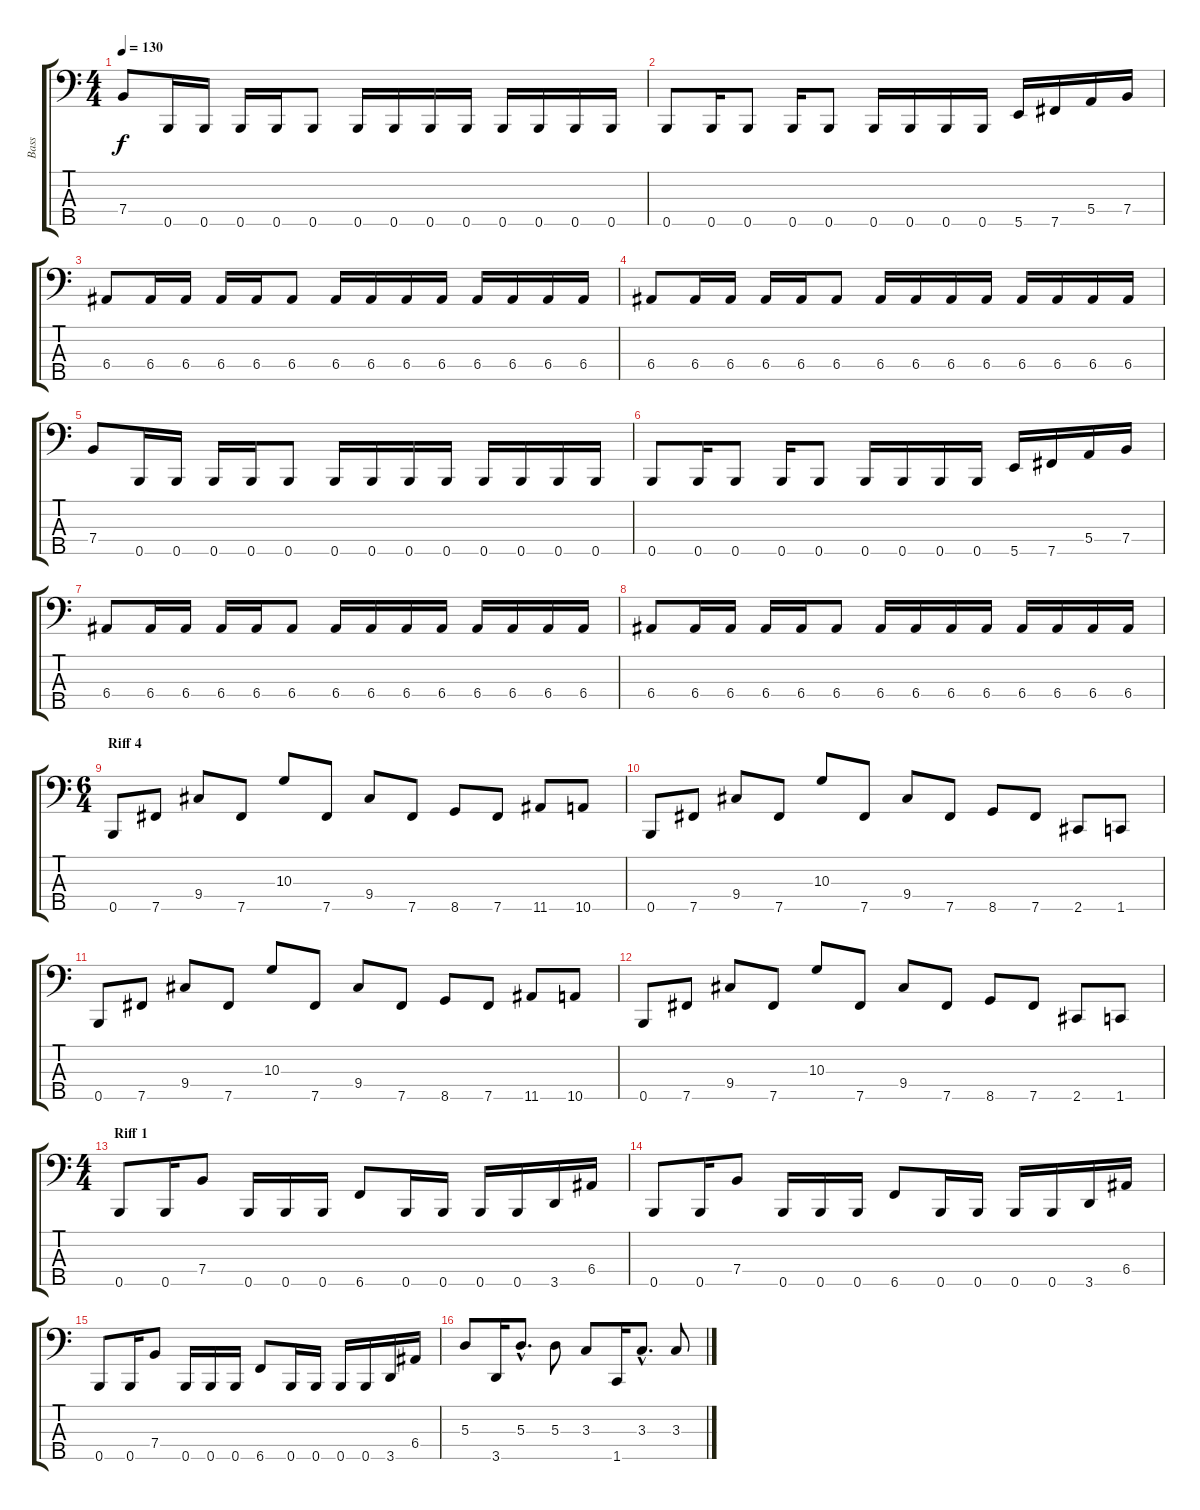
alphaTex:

\track ("Bass" "Bass") {instrument electricbassfinger}
\staff {score tabs}
\tuning (G2 D2 A1 E1 B0) {hide}
\ts (4 4)
\tempo 130
\clef f4
\ks c
7.4.8{dy f} 0.5.16 0.5.16 0.5.16 0.5.16 0.5.8 0.5.16 0.5.16 0.5.16 0.5.16 0.5.16 0.5.16 0.5.16 0.5.16 |
0.5.8 0.5.16 0.5.8 0.5.16 0.5.8 0.5.16 0.5.16 0.5.16 0.5.16 5.5.16 7.5.16 5.4.16 7.4.16 |
6.4.8 6.4.16 6.4.16 6.4.16 6.4.16 6.4.8 6.4.16 6.4.16 6.4.16 6.4.16 6.4.16 6.4.16 6.4.16 6.4.16 |
6.4.8 6.4.16 6.4.16 6.4.16 6.4.16 6.4.8 6.4.16 6.4.16 6.4.16 6.4.16 6.4.16 6.4.16 6.4.16 6.4.16 |
7.4.8 0.5.16 0.5.16 0.5.16 0.5.16 0.5.8 0.5.16 0.5.16 0.5.16 0.5.16 0.5.16 0.5.16 0.5.16 0.5.16 |
0.5.8 0.5.16 0.5.8 0.5.16 0.5.8 0.5.16 0.5.16 0.5.16 0.5.16 5.5.16 7.5.16 5.4.16 7.4.16 |
6.4.8 6.4.16 6.4.16 6.4.16 6.4.16 6.4.8 6.4.16 6.4.16 6.4.16 6.4.16 6.4.16 6.4.16 6.4.16 6.4.16 |
6.4.8 6.4.16 6.4.16 6.4.16 6.4.16 6.4.8 6.4.16 6.4.16 6.4.16 6.4.16 6.4.16 6.4.16 6.4.16 6.4.16 |
\ts (6 4)
\section ("" "Riff 4")
0.5.8 7.5.8 9.4.8 7.5.8 10.3.8 7.5.8 9.4.8 7.5.8 8.5.8 7.5.8 11.5.8 10.5.8 |
0.5.8 7.5.8 9.4.8 7.5.8 10.3.8 7.5.8 9.4.8 7.5.8 8.5.8 7.5.8 2.5.8 1.5.8 |
0.5.8 7.5.8 9.4.8 7.5.8 10.3.8 7.5.8 9.4.8 7.5.8 8.5.8 7.5.8 11.5.8 10.5.8 |
0.5.8 7.5.8 9.4.8 7.5.8 10.3.8 7.5.8 9.4.8 7.5.8 8.5.8 7.5.8 2.5.8 1.5.8 |
\ts (4 4)
\section ("" "Riff 1")
0.5.8 0.5.16 7.4.8 0.5.16 0.5.16 0.5.16 6.5.8 0.5.16 0.5.16 0.5.16 0.5.16 3.5.16 6.4.16 |
0.5.8 0.5.16 7.4.8 0.5.16 0.5.16 0.5.16 6.5.8 0.5.16 0.5.16 0.5.16 0.5.16 3.5.16 6.4.16 |
0.5.8 0.5.16 7.4.8 0.5.16 0.5.16 0.5.16 6.5.8 0.5.16 0.5.16 0.5.16 0.5.16 3.5.16 6.4.16 |
5.3.8 3.5.16 5.3{hac}.8{d} 5.3.8 3.3.8 1.5.16 3.3{hac}.8{d} 3.3.8
